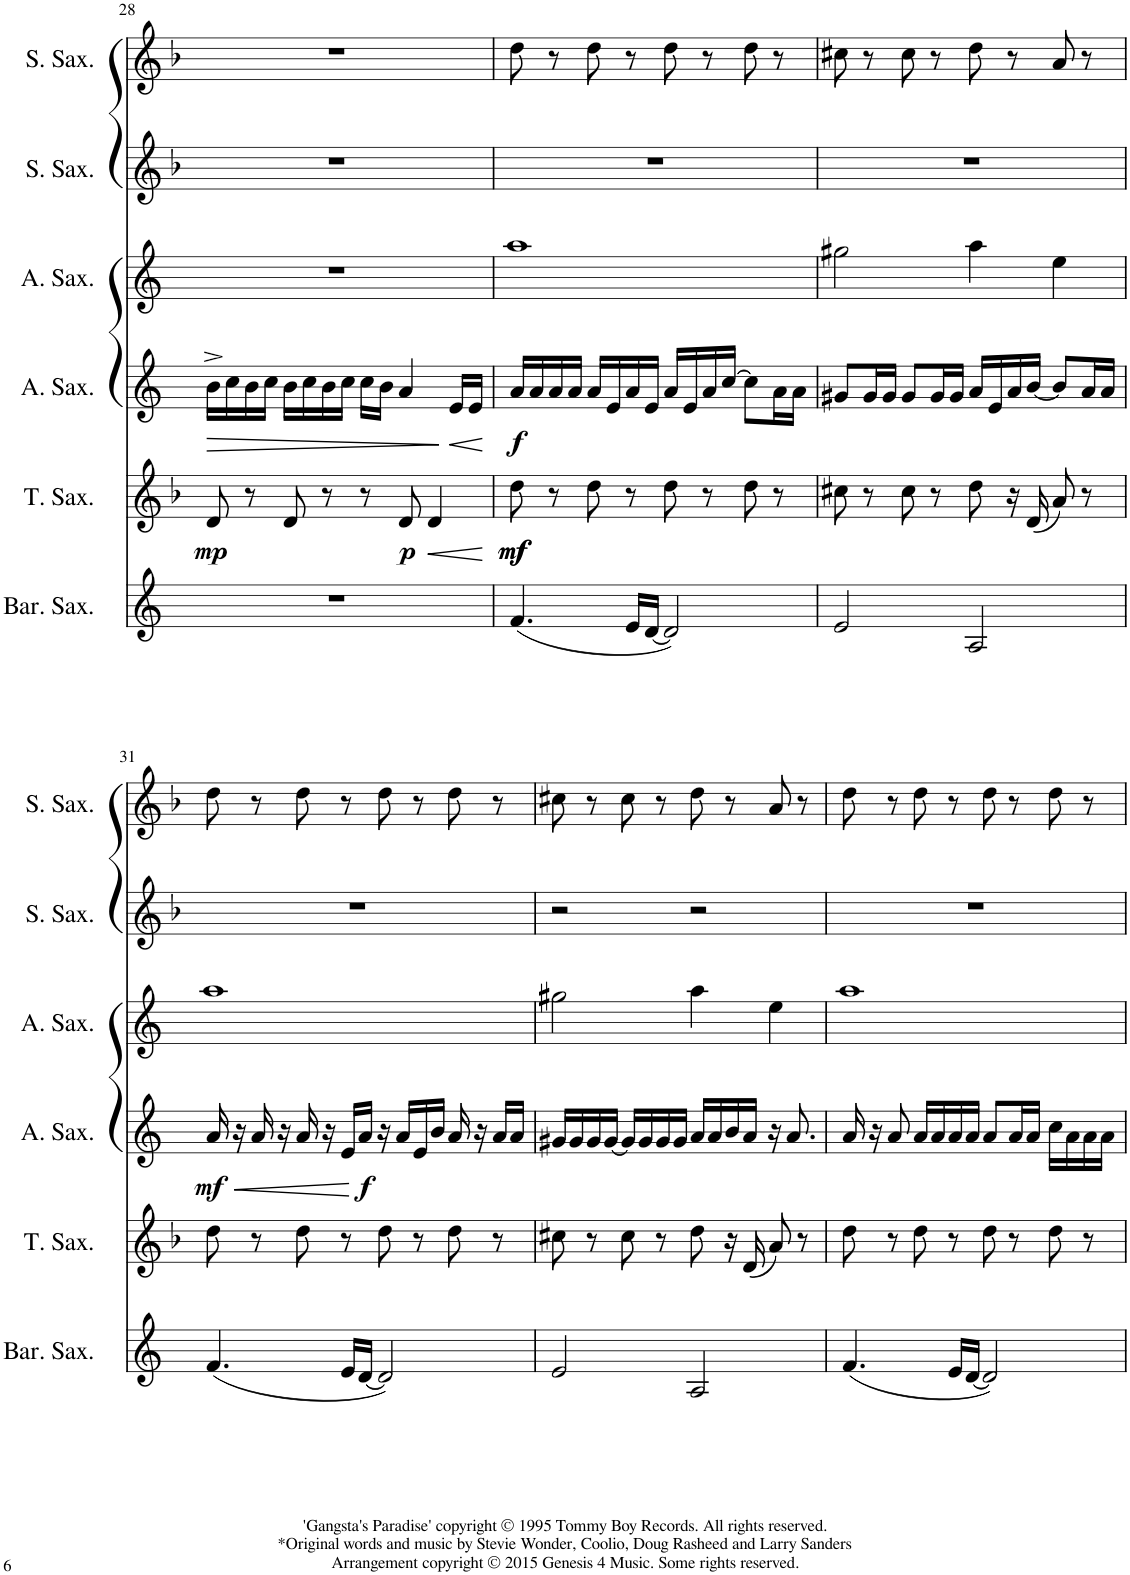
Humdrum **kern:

**kern	**kern	**dynam	**kern	**dynam	**kern	**kern	**kern
*part6	*part5	*part5	*part4	*part4	*part3	*part2	*part1
*staff6	*staff5	*staff5	*staff4	*staff4	*staff3	*staff2	*staff1
*I"Baritone Saxophone	*I"Tenor Saxophone	*	*I"Alto Saxophone	*	*I"Alto Saxophone	*I"Soprano Saxophone	*I"Soprano Saxophone
*I'Bar. Sax.	*I'T. Sax.	*	*I'A. Sax.	*	*I'A. Sax.	*I'S. Sax.	*I'S. Sax.
!!LO:PB:g=z
*clefG2	*clefG2	*	*clefG2	*	*clefG2	*clefG2	*clefG2
*Trd12c21	*Trd8c14	*	*Trd5c9	*	*Trd5c9	*Trd1c2	*Trd1c2
*k[]	*k[b-]	*	*k[]	*	*k[]	*k[b-]	*k[b-]
*M4/4	*M4/4	*	*M4/4	*	*M4/4	*M4/4	*M4/4
=28	=28	=28	=28	=28	=28	=28	=28
!	!	!LO:DY:b	!	!LO:HP:b	!	!	!
1r	8d/	mp	16b^\LL	>	1r	1r	1r
.	.	.	16cc\	.	.	.	.
.	8r	.	16b\	.	.	.	.
.	.	.	16cc\JJ	.	.	.	.
.	8d/	.	16b\LL	.	.	.	.
.	.	.	16cc\	.	.	.	.
.	8r	.	16b\	.	.	.	.
.	.	.	16cc\JJ	.	.	.	.
.	8r	.	16cc\LL	.	.	.	.
.	.	.	16b\JJ	.	.	.	.
!	!	!LO:DY:b	!	!	!	!	!
.	8d/	p	4a/	.	.	.	.
!	!	!LO:HP:b	!	!	!	!	!
.	4d/	<	.	.	.	.	.
!	!	!	!	!LO:HP:n=1:b	!	!	!
.	.	.	16e/LL	] <	.	.	.
.	.	.	16e/JJ	.	.	.	.
.	.	[	.	[	.	.	.
=29	=29	=29	=29	=29	=29	=29	=29
!	!	!LO:DY:b	!	!	!	!	!
!	!	!LO:DY:n=1:b	!	!LO:DY:b	!	!	!
(4.f/	8dd\	mf mf	16a/LL	f	1aa	1r	8dd\
.	.	.	16a/	.	.	.	.
.	8r	.	16a/	.	.	.	8r
.	.	.	16a/JJ	.	.	.	.
.	8dd\	.	16a/LL	.	.	.	8dd\
.	.	.	16e/	.	.	.	.
16e/LL	8r	.	16a/	.	.	.	8r
[16d/JJ	.	.	16e/JJ	.	.	.	.
2d/])	8dd\	.	16a/LL	.	.	.	8dd\
.	.	.	16e/	.	.	.	.
.	8r	.	16a/	.	.	.	8r
.	.	.	[16cc/JJ	.	.	.	.
.	8dd\	.	8cc\L]	.	.	.	8dd\
.	8r	.	16a\L	.	.	.	8r
.	.	.	16a\JJ	.	.	.	.
=30	=30	=30	=30	=30	=30	=30	=30
2e/	8cc#X\	.	8g#X/L	.	2gg#X\	1r	8cc#X\
.	8r	.	16g#/L	.	.	.	8r
.	.	.	16g#/JJ	.	.	.	.
.	8cc#\	.	8g#/L	.	.	.	8cc#\
.	8r	.	16g#/L	.	.	.	8r
.	.	.	16g#/JJ	.	.	.	.
2A/	8dd\	.	16a/LL	.	4aa\	.	8dd\
.	.	.	16e/	.	.	.	.
.	16r	.	16a/	.	.	.	8r
.	(16d/	.	[16b/JJ	.	.	.	.
.	8a/)	.	8b/L]	.	4ee\	.	8a/
.	8r	.	16a/L	.	.	.	8r
.	.	.	16a/JJ	.	.	.	.
!!LO:LB:g=z
=31	=31	=31	=31	=31	=31	=31	=31
!	!	!	!	!LO:HP:b	!	!	!
!	!	!	!	!LO:DY:n=1:b	!	!	!
(4.f/	8dd\	.	16a/	< mf	1aa	1r	8dd\
.	.	.	16r	.	.	.	.
.	8r	.	16a/	.	.	.	8r
.	.	.	16r	.	.	.	.
.	8dd\	.	16a/	.	.	.	8dd\
.	.	.	16r	.	.	.	.
16e/LL	8r	.	16e/LL	.	.	.	8r
!	!	!	!	!LO:DY:n=2:b	!	!	!
[16d/JJ	.	.	16a/JJ	[ f	.	.	.
2d/])	8dd\	.	16r	.	.	.	8dd\
.	.	.	16a/LL	.	.	.	.
.	8r	.	16e/	.	.	.	8r
.	.	.	16b/JJ	.	.	.	.
.	8dd\	.	16a/	.	.	.	8dd\
.	.	.	16r	.	.	.	.
.	8r	.	16a/LL	.	.	.	8r
.	.	.	16a/JJ	.	.	.	.
=32	=32	=32	=32	=32	=32	=32	=32
2e/	8cc#X\	.	16g#X/LL	.	2gg#X\	2r	8cc#X\
.	.	.	16g#/	.	.	.	.
.	8r	.	16g#/	.	.	.	8r
.	.	.	[16g#/JJ	.	.	.	.
.	8cc#\	.	16g#/LL]	.	.	.	8cc#\
.	.	.	16g#/	.	.	.	.
.	8r	.	16g#/	.	.	.	8r
.	.	.	16g#/JJ	.	.	.	.
2A/	8dd\	.	16a/LL	.	4aa\	2r	8dd\
.	.	.	16a/	.	.	.	.
.	16r	.	16b/	.	.	.	8r
.	(16d/	.	16a/JJ	.	.	.	.
.	8a/)	.	16r	.	4ee\	.	8a/
.	.	.	8.a/	.	.	.	.
.	8r	.	.	.	.	.	8r
=33	=33	=33	=33	=33	=33	=33	=33
(4.f/	8dd\	.	16a/	.	1aa	1r	8dd\
.	.	.	16r	.	.	.	.
.	8r	.	8a/	.	.	.	8r
.	8dd\	.	16a/LL	.	.	.	8dd\
.	.	.	16a/	.	.	.	.
16e/LL	8r	.	16a/	.	.	.	8r
[16d/JJ	.	.	16a/JJ	.	.	.	.
2d/])	8dd\	.	8a/L	.	.	.	8dd\
.	8r	.	16a/L	.	.	.	8r
.	.	.	16a/JJ	.	.	.	.
.	8dd\	.	16cc\LL	.	.	.	8dd\
.	.	.	16a\	.	.	.	.
.	8r	.	16a\	.	.	.	8r
.	.	.	16a\JJ	.	.	.	.
=	=	=	=	=	=	=	=
*-	*-	*-	*-	*-	*-	*-	*-
